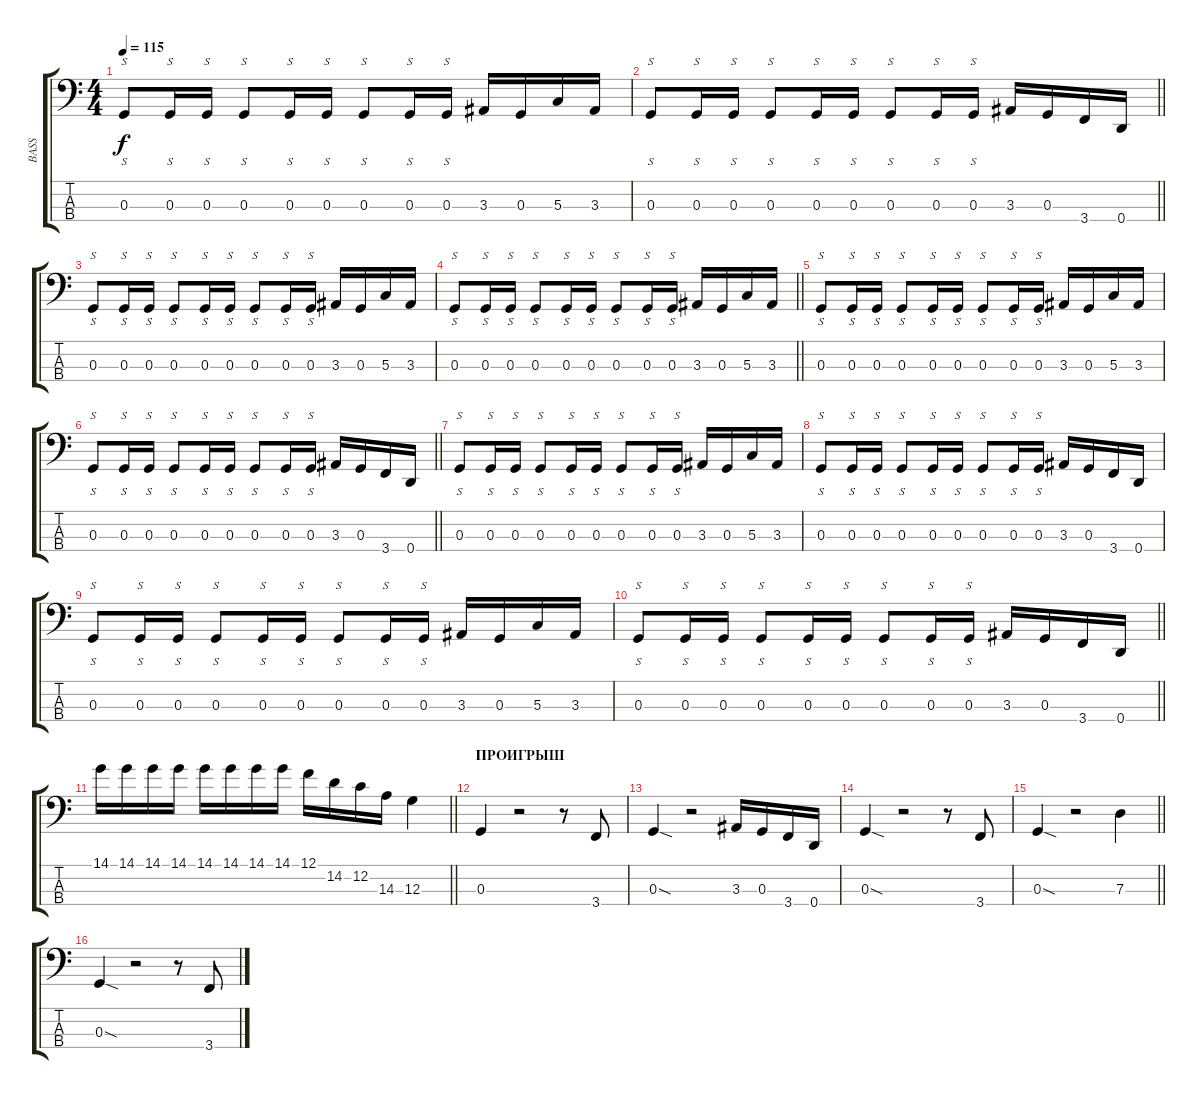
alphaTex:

\track ("BASS" "BASS") {instrument electricbassfinger}
\staff {score tabs}
\tuning (F2 C2 G1 D1) {hide}
\ts (4 4)
\tempo 115
\clef f4
\ks c
0.3.8{s dy f} 0.3.16{s} 0.3.16{s} 0.3.8{s} 0.3.16{s} 0.3.16{s} 0.3.8{s} 0.3.16{s} 0.3.16{s} 3.3.16 0.3.16 5.3.16 3.3.16 |
\barLineRight lightlight
0.3.8{s} 0.3.16{s} 0.3.16{s} 0.3.8{s} 0.3.16{s} 0.3.16{s} 0.3.8{s} 0.3.16{s} 0.3.16{s} 3.3.16 0.3.16 3.4.16 0.4.16 |
0.3.8{s} 0.3.16{s} 0.3.16{s} 0.3.8{s} 0.3.16{s} 0.3.16{s} 0.3.8{s} 0.3.16{s} 0.3.16{s} 3.3.16 0.3.16 5.3.16 3.3.16 |
\barLineRight lightlight
0.3.8{s} 0.3.16{s} 0.3.16{s} 0.3.8{s} 0.3.16{s} 0.3.16{s} 0.3.8{s} 0.3.16{s} 0.3.16{s} 3.3.16 0.3.16 5.3.16 3.3.16 |
0.3.8{s} 0.3.16{s} 0.3.16{s} 0.3.8{s} 0.3.16{s} 0.3.16{s} 0.3.8{s} 0.3.16{s} 0.3.16{s} 3.3.16 0.3.16 5.3.16 3.3.16 |
\barLineRight lightlight
0.3.8{s} 0.3.16{s} 0.3.16{s} 0.3.8{s} 0.3.16{s} 0.3.16{s} 0.3.8{s} 0.3.16{s} 0.3.16{s} 3.3.16 0.3.16 3.4.16 0.4.16 |
0.3.8{s} 0.3.16{s} 0.3.16{s} 0.3.8{s} 0.3.16{s} 0.3.16{s} 0.3.8{s} 0.3.16{s} 0.3.16{s} 3.3.16 0.3.16 5.3.16 3.3.16 |
0.3.8{s} 0.3.16{s} 0.3.16{s} 0.3.8{s} 0.3.16{s} 0.3.16{s} 0.3.8{s} 0.3.16{s} 0.3.16{s} 3.3.16 0.3.16 3.4.16 0.4.16 |
0.3.8{s} 0.3.16{s} 0.3.16{s} 0.3.8{s} 0.3.16{s} 0.3.16{s} 0.3.8{s} 0.3.16{s} 0.3.16{s} 3.3.16 0.3.16 5.3.16 3.3.16 |
\barLineRight lightlight
0.3.8{s} 0.3.16{s} 0.3.16{s} 0.3.8{s} 0.3.16{s} 0.3.16{s} 0.3.8{s} 0.3.16{s} 0.3.16{s} 3.3.16 0.3.16 3.4.16 0.4.16 |
\barLineRight lightlight
14.1.16 14.1.16 14.1.16 14.1.16 14.1.16 14.1.16 14.1.16 14.1.16 12.1.16 14.2.16 12.2.16 14.3.16 12.3.4 |
\section ("" "ПРОИГРЫШ")
0.3.4 r.2 r.8 3.4.8 |
0.3{sod}.4 r.2 3.3.16 0.3.16 3.4.16 0.4.16 |
0.3{sod}.4 r.2 r.8 3.4.8 |
\barLineRight lightlight
0.3{sod}.4 r.2 7.3.4 |
0.3{sod}.4 r.2 r.8 3.4.8
